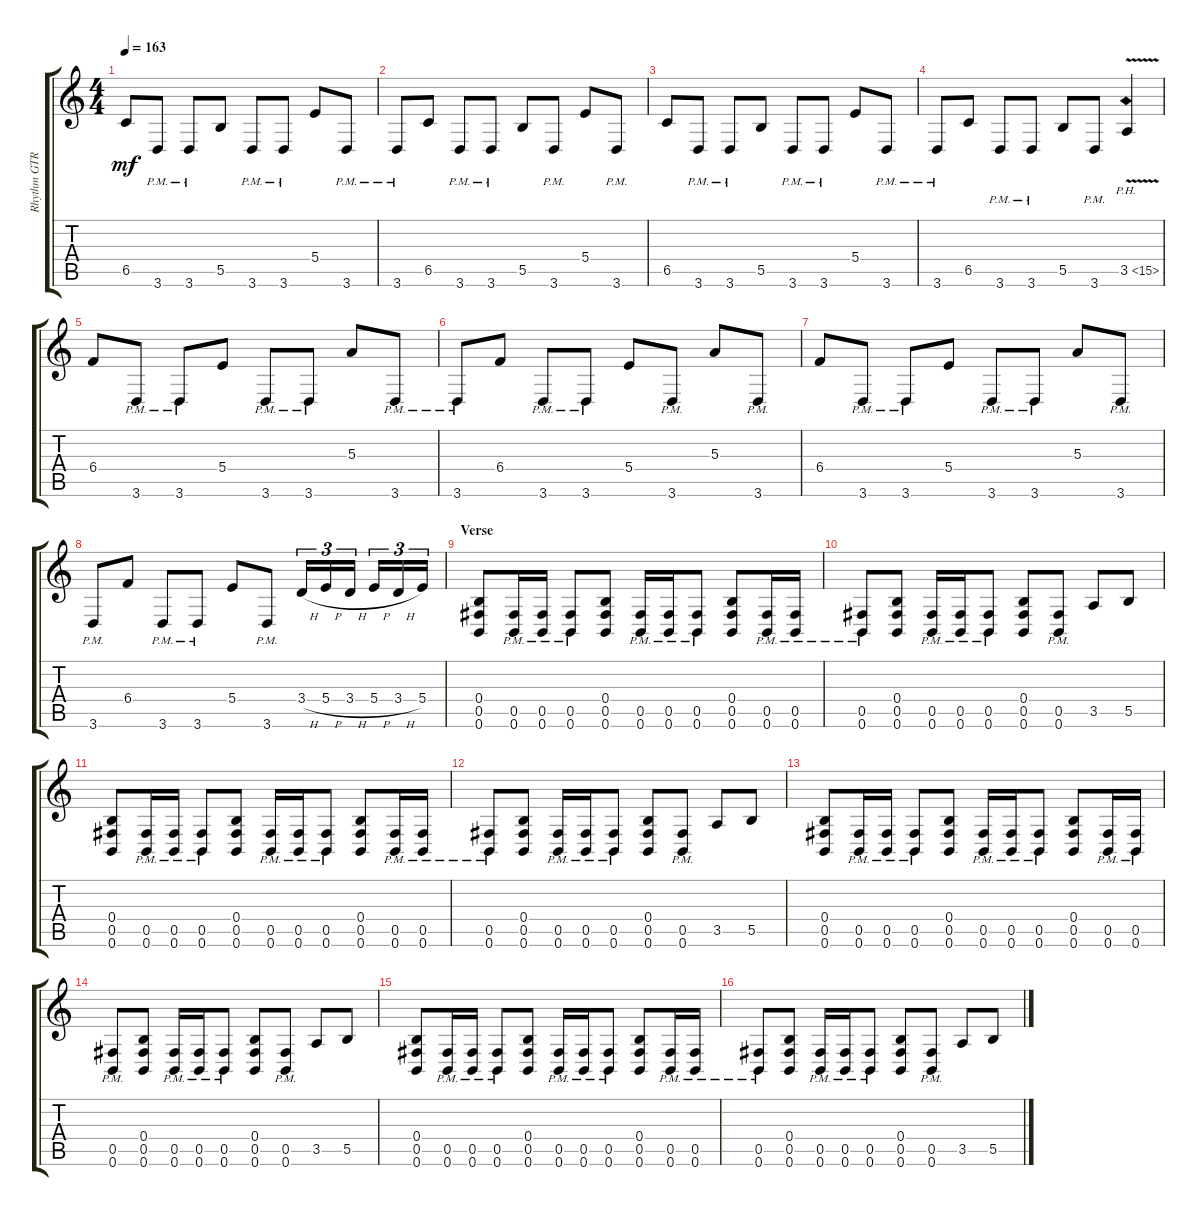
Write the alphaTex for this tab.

\track ("Rhythm GTR 2" "Rhythm GTR") {instrument distortionguitar}
\staff {score tabs}
\tuning (Db4 Ab3 E3 B2 Gb2 B1) {hide}
\ts (4 4)
\tempo 163
\clef g2
\ks aminor
6.5.8{dy mf} 3.6{pm}.8 3.6{pm}.8 5.5.8 3.6{pm}.8 3.6{pm}.8 5.4.8 3.6{pm}.8 |
3.6{pm}.8 6.5.8 3.6{pm}.8 3.6{pm}.8 5.5.8 3.6{pm}.8 5.4.8 3.6{pm}.8 |
6.5.8 3.6{pm}.8 3.6{pm}.8 5.5.8 3.6{pm}.8 3.6{pm}.8 5.4.8 3.6{pm}.8 |
3.6{pm}.8 6.5.8 3.6{pm}.8 3.6{pm}.8 5.5.8 3.6{pm}.8 3.5{ph 12 v}.4 |
6.4.8 3.6{pm}.8 3.6{pm}.8 5.4.8 3.6{pm}.8 3.6{pm}.8 5.3.8 3.6{pm}.8 |
3.6{pm}.8 6.4.8 3.6{pm}.8 3.6{pm}.8 5.4.8 3.6{pm}.8 5.3.8 3.6{pm}.8 |
6.4.8 3.6{pm}.8 3.6{pm}.8 5.4.8 3.6{pm}.8 3.6{pm}.8 5.3.8 3.6{pm}.8 |
3.6{pm}.8 6.4.8 3.6{pm}.8 3.6{pm}.8 5.4.8 3.6{pm}.8 3.4{h}.16{tu (3 2)} 5.4{h}.16{tu (3 2)} 3.4{h}.16{tu (3 2)} 5.4{h}.16{tu (3 2)} 3.4{h}.16{tu (3 2)} 5.4.16{tu (3 2)} |
\section ("" "Verse")
(0.4 0.5 0.6).8 (0.5{pm} 0.6{pm}).16 (0.5{pm} 0.6{pm}).16 (0.5{pm} 0.6{pm}).8 (0.4 0.5 0.6).8 (0.5{pm} 0.6{pm}).16 (0.5{pm} 0.6{pm}).16 (0.5{pm} 0.6{pm}).8 (0.4 0.5 0.6).8 (0.5{pm} 0.6{pm}).16 (0.5{pm} 0.6{pm}).16 |
(0.5{pm} 0.6{pm}).8 (0.4 0.5 0.6).8 (0.5{pm} 0.6{pm}).16 (0.5{pm} 0.6{pm}).16 (0.5{pm} 0.6{pm}).8 (0.4 0.5 0.6).8 (0.5{pm} 0.6{pm}).8 3.5.8 5.5.8 |
(0.4 0.5 0.6).8 (0.5{pm} 0.6{pm}).16 (0.5{pm} 0.6{pm}).16 (0.5{pm} 0.6{pm}).8 (0.4 0.5 0.6).8 (0.5{pm} 0.6{pm}).16 (0.5{pm} 0.6{pm}).16 (0.5{pm} 0.6{pm}).8 (0.4 0.5 0.6).8 (0.5{pm} 0.6{pm}).16 (0.5{pm} 0.6{pm}).16 |
(0.5{pm} 0.6{pm}).8 (0.4 0.5 0.6).8 (0.5{pm} 0.6{pm}).16 (0.5{pm} 0.6{pm}).16 (0.5{pm} 0.6{pm}).8 (0.4 0.5 0.6).8 (0.5{pm} 0.6{pm}).8 3.5.8 5.5.8 |
(0.4 0.5 0.6).8 (0.5{pm} 0.6{pm}).16 (0.5{pm} 0.6{pm}).16 (0.5{pm} 0.6{pm}).8 (0.4 0.5 0.6).8 (0.5{pm} 0.6{pm}).16 (0.5{pm} 0.6{pm}).16 (0.5{pm} 0.6{pm}).8 (0.4 0.5 0.6).8 (0.5{pm} 0.6{pm}).16 (0.5{pm} 0.6{pm}).16 |
(0.5{pm} 0.6{pm}).8 (0.4 0.5 0.6).8 (0.5{pm} 0.6{pm}).16 (0.5{pm} 0.6{pm}).16 (0.5{pm} 0.6{pm}).8 (0.4 0.5 0.6).8 (0.5{pm} 0.6{pm}).8 3.5.8 5.5.8 |
(0.4 0.5 0.6).8 (0.5{pm} 0.6{pm}).16 (0.5{pm} 0.6{pm}).16 (0.5{pm} 0.6{pm}).8 (0.4 0.5 0.6).8 (0.5{pm} 0.6{pm}).16 (0.5{pm} 0.6{pm}).16 (0.5{pm} 0.6{pm}).8 (0.4 0.5 0.6).8 (0.5{pm} 0.6{pm}).16 (0.5{pm} 0.6{pm}).16 |
(0.5{pm} 0.6{pm}).8 (0.4 0.5 0.6).8 (0.5{pm} 0.6{pm}).16 (0.5{pm} 0.6{pm}).16 (0.5{pm} 0.6{pm}).8 (0.4 0.5 0.6).8 (0.5{pm} 0.6{pm}).8 3.5.8 5.5.8
